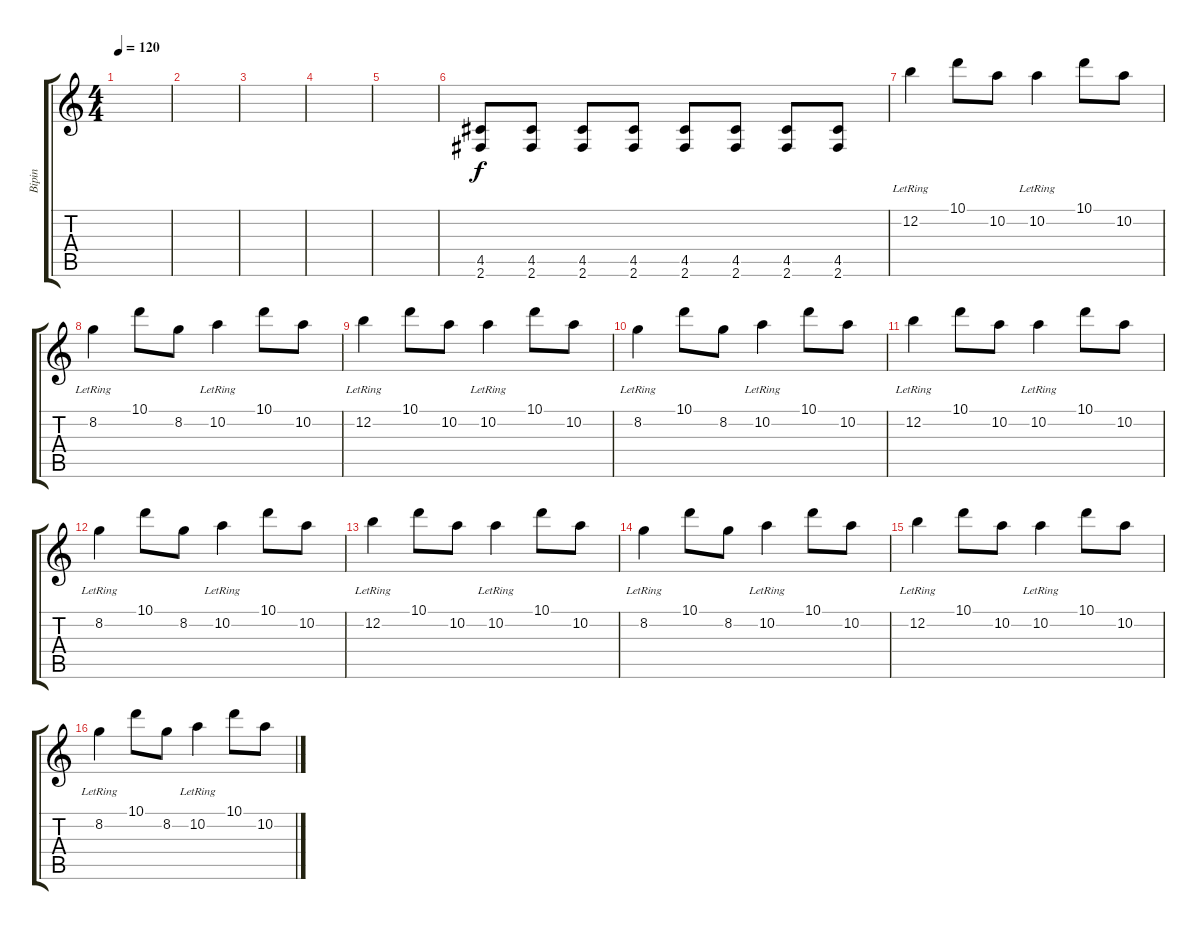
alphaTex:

\track ("Bipin" "Bipin") {instrument acousticguitarsteel}
\staff {score tabs}
\tuning (E4 B3 G3 D3 A2 E2) {hide}
\ts (4 4)
\tempo 120
\clef g2
\ks c
|
|
|
|
|
(4.5 2.6).8{instrument distortionguitar} (4.5 2.6).8 (4.5 2.6).8 (4.5 2.6).8 (4.5 2.6).8 (4.5 2.6).8 (4.5 2.6).8 (4.5 2.6).8 |
12.2{lr}.4{instrument acousticguitarsteel} 10.1.8 10.2.8 10.2{lr}.4 10.1.8 10.2.8 |
8.2{lr}.4 10.1.8 8.2.8 10.2{lr}.4 10.1.8 10.2.8 |
12.2{lr}.4 10.1.8 10.2.8 10.2{lr}.4 10.1.8 10.2.8 |
8.2{lr}.4 10.1.8 8.2.8 10.2{lr}.4 10.1.8 10.2.8 |
12.2{lr}.4 10.1.8 10.2.8 10.2{lr}.4 10.1.8 10.2.8 |
8.2{lr}.4 10.1.8 8.2.8 10.2{lr}.4 10.1.8 10.2.8 |
12.2{lr}.4 10.1.8 10.2.8 10.2{lr}.4 10.1.8 10.2.8 |
8.2{lr}.4 10.1.8 8.2.8 10.2{lr}.4 10.1.8 10.2.8 |
12.2{lr}.4 10.1.8 10.2.8 10.2{lr}.4 10.1.8 10.2.8 |
8.2{lr}.4 10.1.8 8.2.8 10.2{lr}.4 10.1.8 10.2.8
